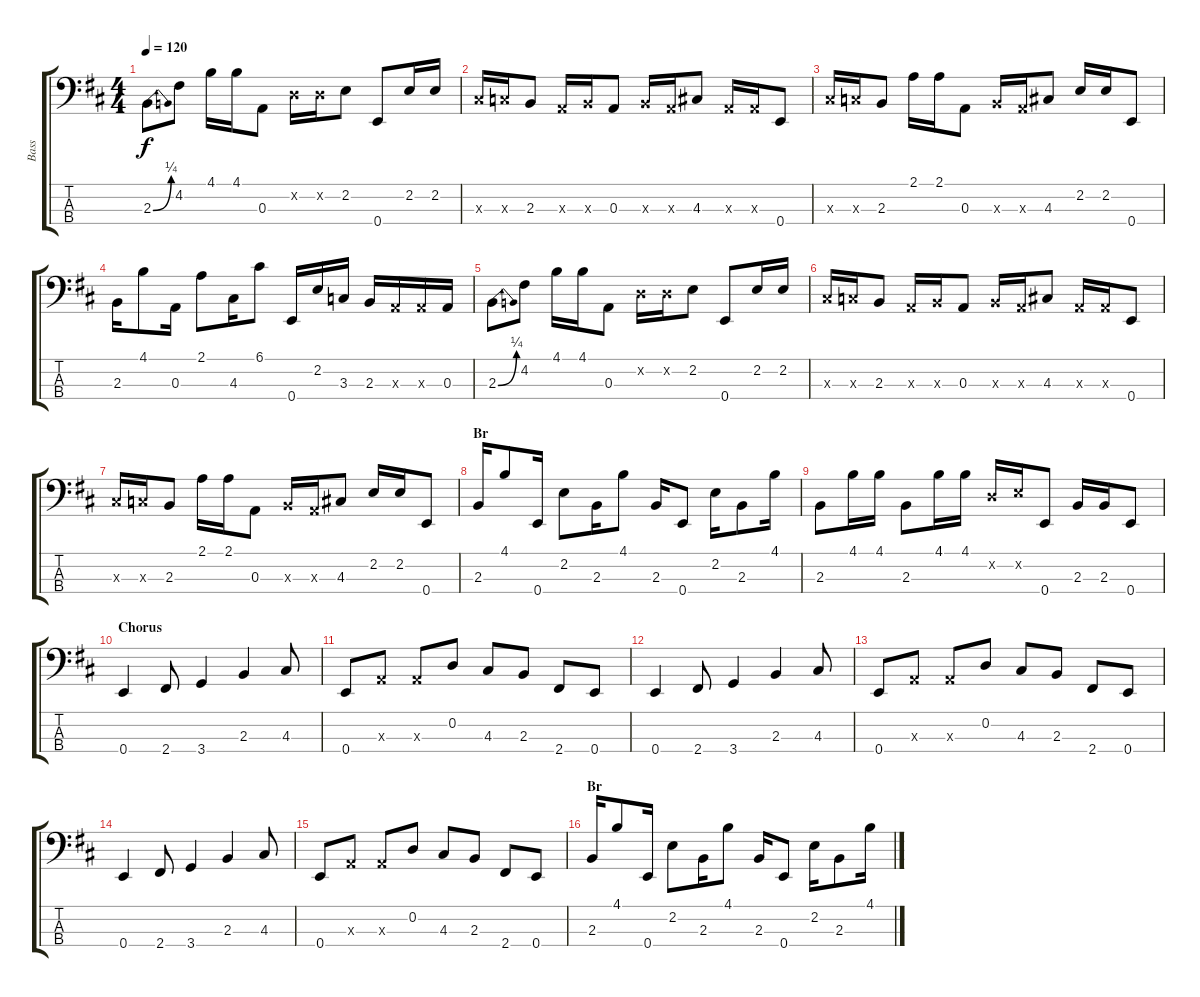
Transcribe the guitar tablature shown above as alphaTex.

\track ("Bass" "Bass") {instrument slapbass1}
\staff {score tabs}
\tuning (G2 D2 A1 E1) {hide}
\ts (4 4)
\tempo 120
\clef f4
\ks d
2.3{be (bend 0 0 60 1)}.8{dy f} 4.2.8 4.1.16 4.1.16 0.3.8 0.2{x}.16 0.2{x}.16 2.2.8 0.4.8 2.2.16 2.2.16 |
4.3{x}.16 3.3{x}.16 2.3.8 0.3{x}.16 2.3{x}.16 0.3.8 2.3{x}.16 0.3{x}.16 4.3.8 0.3{x}.16 0.3{x}.16 0.4.8 |
4.3{x}.16 3.3{x}.16 2.3.8 2.1.16 2.1.16 0.3.8 2.3{x}.16 0.3{x}.16 4.3.8 2.2.16 2.2.16 0.4.8 |
2.3.16 4.1.8 0.3.16 2.1.8 4.3.16 6.1.8 0.4.16 2.2.16 3.3.16 2.3.16 0.3{x}.16 0.3{x}.16 0.3.16 |
2.3{be (bend 0 0 60 1)}.8 4.2.8 4.1.16 4.1.16 0.3.8 0.2{x}.16 0.2{x}.16 2.2.8 0.4.8 2.2.16 2.2.16 |
4.3{x}.16 3.3{x}.16 2.3.8 0.3{x}.16 2.3{x}.16 0.3.8 2.3{x}.16 0.3{x}.16 4.3.8 0.3{x}.16 0.3{x}.16 0.4.8 |
4.3{x}.16 3.3{x}.16 2.3.8 2.1.16 2.1.16 0.3.8 2.3{x}.16 0.3{x}.16 4.3.8 2.2.16 2.2.16 0.4.8 |
\section ("" "Br")
2.3.16 4.1.8 0.4.16 2.2.8 2.3.16 4.1.8 2.3.16 0.4.8 2.2.16 2.3.8 4.1.16 |
2.3.8 4.1.16 4.1.16 2.3.8 4.1.16 4.1.16 0.2{x}.16 2.2{x}.16 0.4.8 2.3.16 2.3.16 0.4.8 |
\section ("" "Chorus")
0.4.4 2.4.8 3.4.4 2.3.4 4.3.8 |
0.4.8 0.3{x}.8 0.3{x}.8 0.2.8 4.3.8 2.3.8 2.4.8 0.4.8 |
0.4.4 2.4.8 3.4.4 2.3.4 4.3.8 |
0.4.8 0.3{x}.8 0.3{x}.8 0.2.8 4.3.8 2.3.8 2.4.8 0.4.8 |
0.4.4 2.4.8 3.4.4 2.3.4 4.3.8 |
0.4.8 0.3{x}.8 0.3{x}.8 0.2.8 4.3.8 2.3.8 2.4.8 0.4.8 |
\section ("" "Br")
2.3.16 4.1.8 0.4.16 2.2.8 2.3.16 4.1.8 2.3.16 0.4.8 2.2.16 2.3.8 4.1.16
